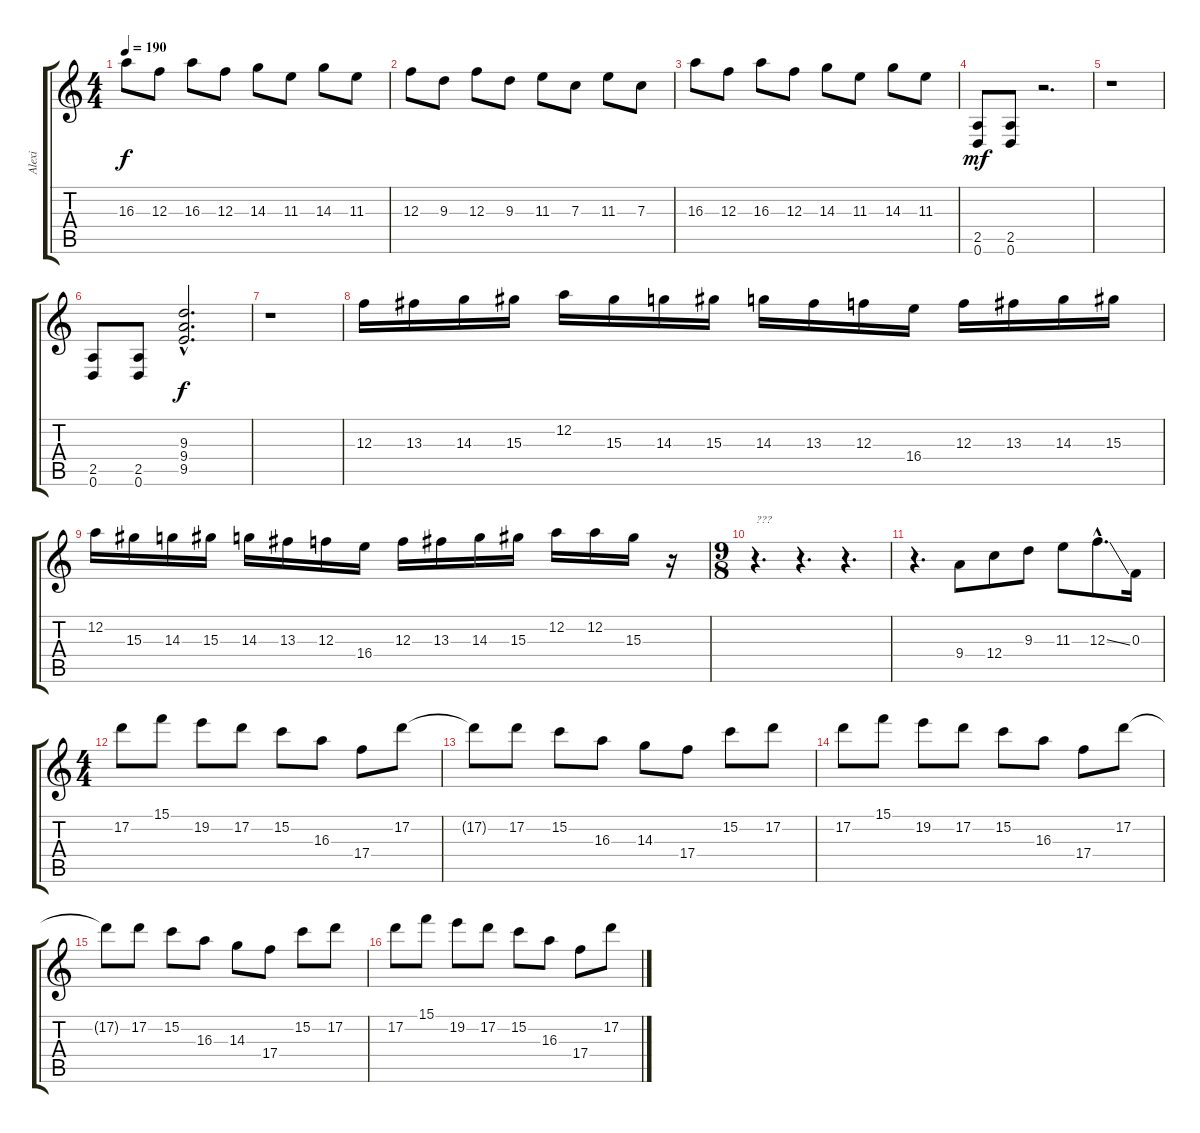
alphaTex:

\track ("Alexi" "Alexi") {instrument overdrivenguitar}
\staff {score tabs}
\tuning (D4 A3 F3 C3 G2 D2) {hide}
\ts (4 4)
\tempo 190
\clef g2
\ks c
16.3.8{dy f} 12.3.8 16.3.8 12.3.8 14.3.8 11.3.8 14.3.8 11.3.8 |
12.3.8 9.3.8 12.3.8 9.3.8 11.3.8 7.3.8 11.3.8 7.3.8 |
16.3.8 12.3.8 16.3.8 12.3.8 14.3.8 11.3.8 14.3.8 11.3.8 |
(2.5 0.6).8{dy mf} (2.5 0.6).8 r.2{d} |
r.1 |
(2.5 0.6).8 (2.5 0.6).8 (9.3{hac} 9.4{hac} 9.5{hac}).2{d dy f} |
r.1 |
12.3.16 13.3.16 14.3.16 15.3.16 12.2.16 15.3.16 14.3.16 15.3.16 14.3.16 13.3.16 12.3.16 16.4.16 12.3.16 13.3.16 14.3.16 15.3.16 |
12.2.16 15.3.16 14.3.16 15.3.16 14.3.16 13.3.16 12.3.16 16.4.16 12.3.16 13.3.16 14.3.16 15.3.16 12.2.16 12.2.16 15.3.16 r.16 |
\ts (9 8)
r.4{d txt "???"} r.4{d} r.4{d} |
r.4{d} 9.4.8 12.4.8 9.3.8 11.3.8 12.3{ss hac}.8{d} 0.3.16 |
\ts (4 4)
17.2.8{instrument distortionguitar} 15.1.8 19.2.8 17.2.8 15.2.8 16.3.8 17.4.8 17.2.8 |
17.2{t}.8 17.2.8 15.2.8 16.3.8 14.3.8 17.4.8 15.2.8 17.2.8 |
17.2.8 15.1.8 19.2.8 17.2.8 15.2.8 16.3.8 17.4.8 17.2.8 |
17.2{t}.8 17.2.8 15.2.8 16.3.8 14.3.8 17.4.8 15.2.8 17.2.8 |
17.2.8 15.1.8 19.2.8 17.2.8 15.2.8 16.3.8 17.4.8 17.2.8
